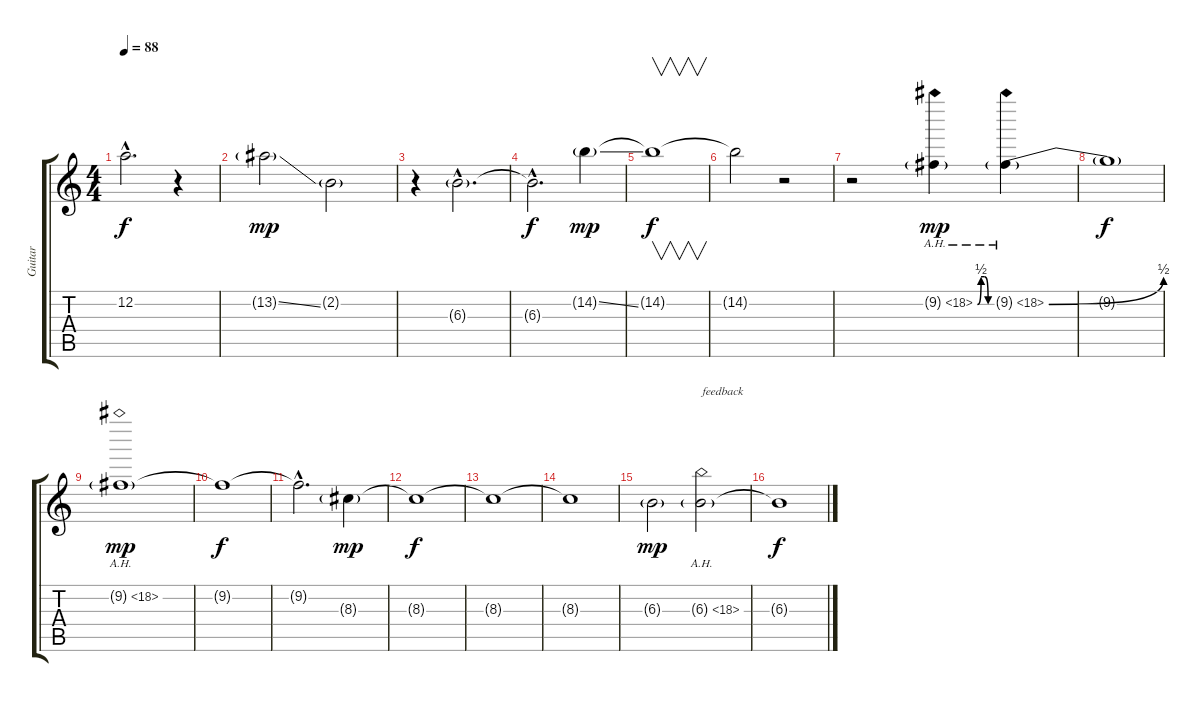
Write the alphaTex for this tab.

\track ("Guitar" "Guitar") {instrument distortionguitar}
\staff {score tabs}
\tuning (D4 A3 F3 C3 G2 C2) {hide}
\ts (4 4)
\tempo 88
\clef g2
\ks c
12.2{hac t}.2{d dy f} r.4 |
13.2{ss g}.2{dy mp} 2.2{g}.2 |
r.4 6.3{g hac}.2{d volume 7} |
6.3{hac t}.2{d dy f} 14.2{ss g}.4{dy mp} |
14.2{t}.1{v dy f} |
14.2{t}.2 r.2 |
r.2 9.2{be (custom 0 0 15 2 30 2 45 0 60 0) ah 9 g}.4{dy mp} 9.2{be (bend 0 0 60 2) ah 9 g}.4 |
9.2{t}.1{dy f} |
9.2{ah 9 g}.1{dy mp} |
9.2{t}.1{dy f} |
9.2{hac t}.2{d} 8.3{g}.4{dy mp} |
8.3{t}.1{dy f} |
8.3{t}.1 |
8.3{t}.1 |
6.3{g}.2{dy mp} 6.3{ah 12 g}.2{txt "feedback"} |
6.3{t}.1{dy f}
